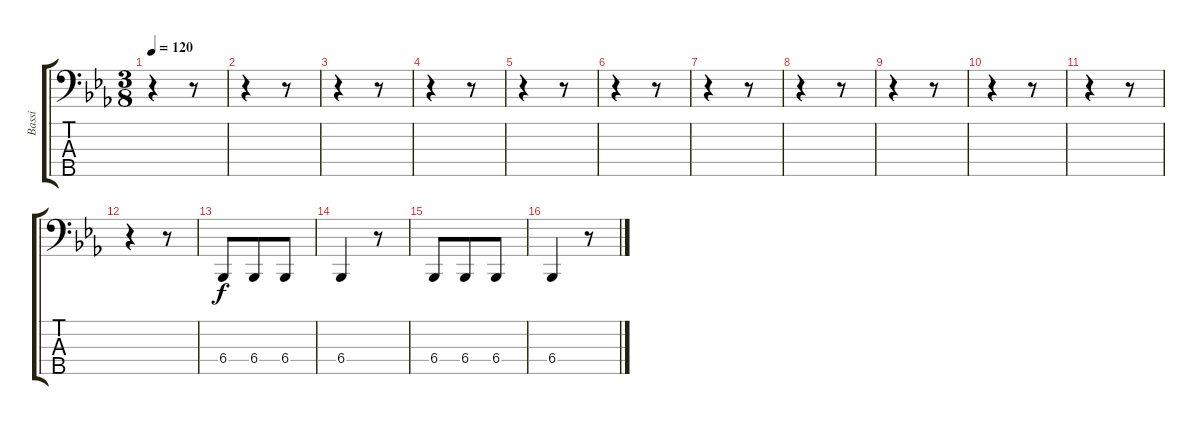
\track ("Bassi" "Bassi") {instrument cello}
\staff {score tabs}
\tuning (G2 D2 A1 E1 B0) {hide}
\ts (3 8)
\tempo 120
\clef f4
\ks eb
r.4{dy f} r.8 |
r.4 r.8 |
r.4 r.8 |
r.4 r.8 |
r.4 r.8 |
r.4 r.8 |
r.4 r.8 |
r.4 r.8 |
r.4 r.8 |
r.4 r.8 |
r.4 r.8 |
r.4 r.8 |
6.4.8 6.4.8 6.4.8 |
6.4.4 r.8 |
6.4.8 6.4.8 6.4.8 |
6.4.4 r.8
